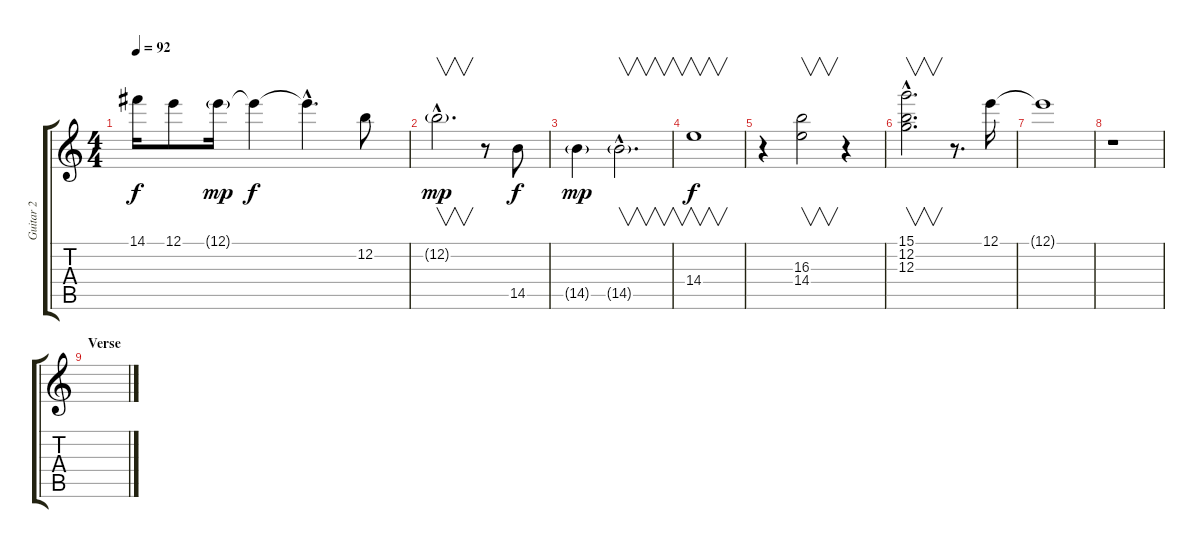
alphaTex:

\track ("Guitar 2" "Guitar 2") {instrument electricguitarclean}
\staff {score tabs}
\tuning (E4 B3 G3 D3 A2 E2) {hide}
\ts (4 4)
\tempo 92
\clef g2
\ks c
14.1{t}.16{dy f volume 3} 12.1.8{volume 13} 12.1{g}.16{dy mp} 12.1{t}.4{dy f} 12.1{hac t}.4{d volume 4} 12.2.8{volume 13} |
12.2{g hac}.2{v d dy mp} r.8{volume 3} 14.5.8{dy f volume 13} |
14.5{g}.4{dy mp} 14.5{g hac}.2{v d} |
14.4.1{v dy f} |
r.4{volume 3} (16.3 14.4).2{v volume 13} r.4{volume 3} |
(15.1{hac} 12.2{hac} 12.3{hac}).2{v d volume 13} r.8{d volume 3} 12.1.16{volume 13} |
12.1{t}.1 |
r.1 |
\section ("" "Verse")
